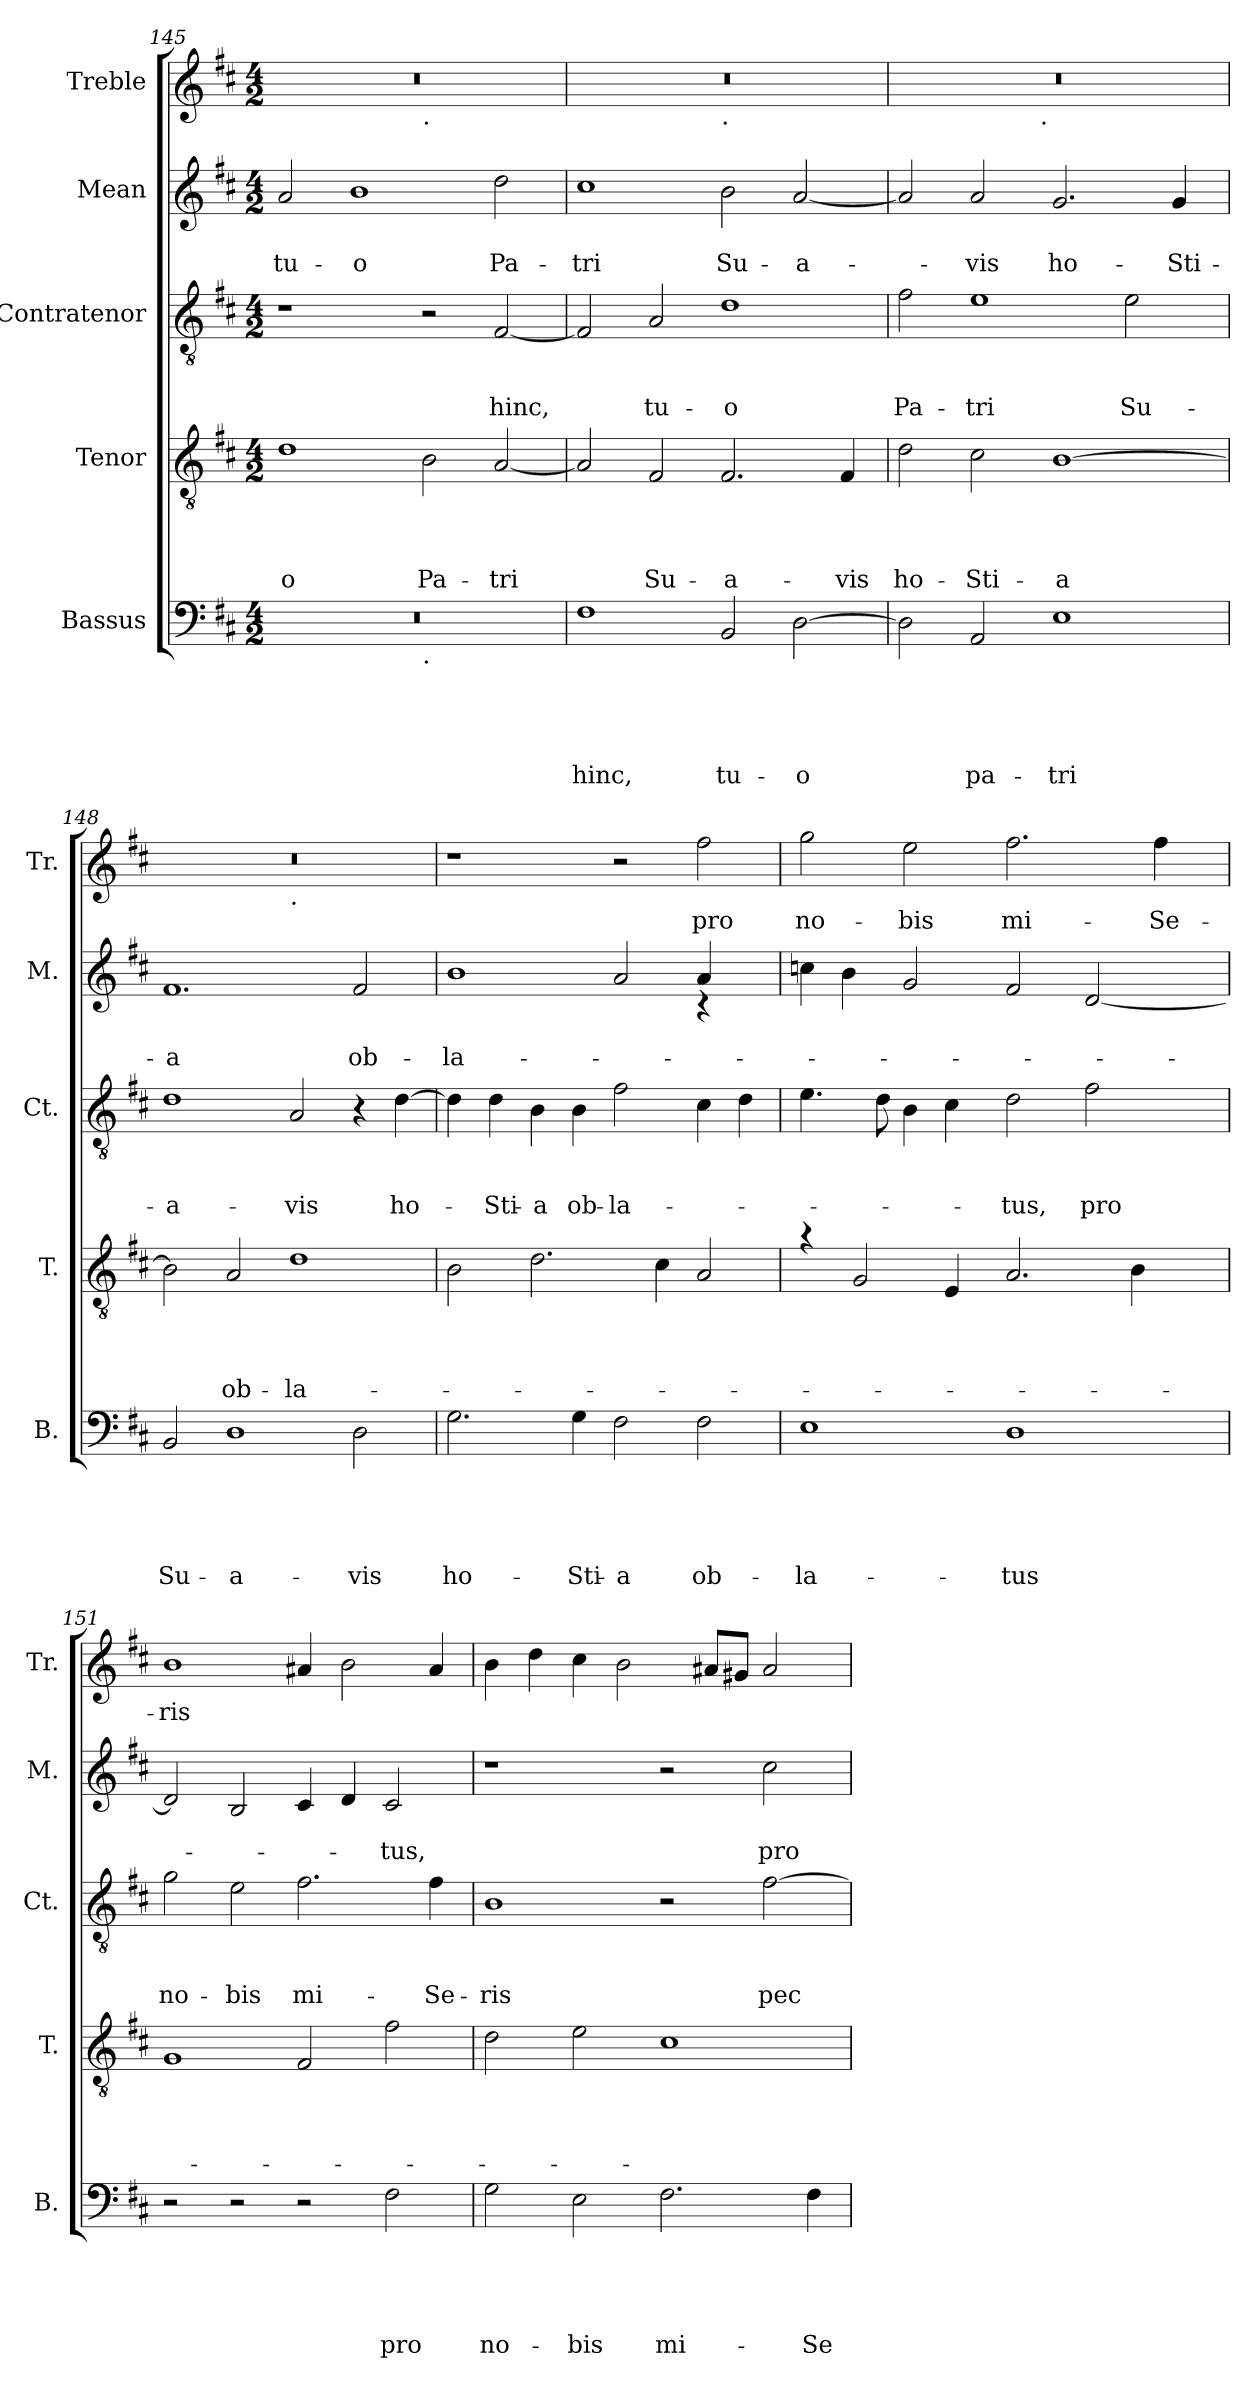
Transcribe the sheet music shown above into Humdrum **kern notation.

**kern	**text	**text	**text	**text	**text	**kern	**text	**text	**text	**text	**kern	**text	**text	**text	**kern	**text	**text	**kern	**text
*part5	*part5	*part5	*part5	*part5	*part5	*part4	*part4	*part4	*part4	*part4	*part3	*part3	*part3	*part3	*part2	*part2	*part2	*part1	*part1
*staff5	*staff5	*staff5	*staff5	*staff5	*staff5	*staff4	*staff4	*staff4	*staff4	*staff4	*staff3	*staff3	*staff3	*staff3	*staff2	*staff2	*staff2	*staff1	*staff1
*I"Bassus	*	*	*	*	*	*I"Tenor	*	*	*	*	*I"Contratenor	*	*	*	*I"Mean	*	*	*I"Treble	*
*I'B.	*	*	*	*	*	*I'T.	*	*	*	*	*I'Ct.	*	*	*	*I'M.	*	*	*I'Tr.	*
*clefF4	*	*	*	*	*	*clefGv2	*	*	*	*	*clefGv2	*	*	*	*clefG2	*	*	*clefG2	*
*k[f#c#]	*	*	*	*	*	*k[f#c#]	*	*	*	*	*k[f#c#]	*	*	*	*k[f#c#]	*	*	*k[f#c#]	*
*D:	*	*	*	*	*	*D:	*	*	*	*	*D:	*	*	*	*D:	*	*	*D:	*
*M4/2	*	*	*	*	*	*M4/2	*	*	*	*	*M4/2	*	*	*	*M4/2	*	*	*M4/2	*
=145	=145	=145	=145	=145	=145	=145	=145	=145	=145	=145	=145	=145	=145	=145	=145	=145	=145	=145	=145
!	!	!	!	!	!	!	!	!	!	!LO:LY:b	!	!	!	!	!	!	!LO:LY:b	!	!
*^	*	*	*	*	*	*	*	*	*	*	*	*	*	*	*	*	*	*^	*
0r	1ryy	.	.	.	.	.	1d	.	.	.	-o	1r	.	.	.	2a/	.	tu-	0r	1ryy	.
!	!	!	!	!	!	!	!	!	!	!	!	!	!	!	!	!	!	!LO:LY:b	!	!	!
.	.	.	.	.	.	.	.	.	.	.	.	.	.	.	.	1b	.	-o	.	.	.
!	!	!	!	!	!	!	!	!	!	!	!	!	!	!	!	!	!	!	!	!LO:TX:b:t=.	!
!	!LO:TX:b:t=.	!	!	!	!	!	!	!	!	!	!	!	!	!	!	!	!	!	!	!	!
!	!	!	!	!	!	!	!	!	!	!	!LO:LY:b	!	!	!	!	!	!	!	!	!	!
.	1ryy	.	.	.	.	.	2B\	.	.	.	Pa-	2r	.	.	.	.	.	.	.	1ryy	.
!	!	!	!	!	!	!	!	!	!	!	!LO:LY:b	!	!	!	!LO:LY:b	!	!	!LO:LY:b	!	!	!
.	.	.	.	.	.	.	[<2A/	.	.	.	-tri	[<2F#/	.	.	hinc,	2dd\	.	Pa-	.	.	.
=146	=146	=146	=146	=146	=146	=146	=146	=146	=146	=146	=146	=146	=146	=146	=146	=146	=146	=146	=146	=146	=146
!	!	!	!	!	!	!LO:LY:b	!	!	!	!	!	!	!	!	!	!	!	!LO:LY:b	!	!	!
*v	*v	*	*	*	*	*	*	*	*	*	*	*	*	*	*	*	*	*	*	*	*
1F#	.	.	.	.	hinc,	2A/]	.	.	.	.	2F#/]	.	.	.	1cc#	.	-tri	0r	1ryy	.
!	!	!	!	!	!	!	!	!	!	!LO:LY:b	!	!	!	!LO:LY:b	!	!	!	!	!	!
.	.	.	.	.	.	2F#/	.	.	.	Su-	2A/	.	.	tu-	.	.	.	.	.	.
!	!	!	!	!	!	!	!	!	!	!	!	!	!	!	!	!	!	!	!LO:TX:b:t=.	!
!	!	!	!	!	!LO:LY:b	!	!	!	!	!LO:LY:b	!	!	!	!LO:LY:b	!	!	!LO:LY:b	!	!	!
2BB/	.	.	.	.	tu-	2.F#/	.	.	.	-a-	1d	.	.	-o	2b\	.	Su-	.	1ryy	.
!	!	!	!	!	!LO:LY:b	!	!	!	!	!	!	!	!	!	!	!	!LO:LY:b	!	!	!
[>2D\	.	.	.	.	-o	.	.	.	.	.	.	.	.	.	[<2a/	.	-a-	.	.	.
!	!	!	!	!	!	!	!	!	!	!LO:LY:b	!	!	!	!	!	!	!	!	!	!
.	.	.	.	.	.	4F#/	.	.	.	-vis	.	.	.	.	.	.	.	.	.	.
=147	=147	=147	=147	=147	=147	=147	=147	=147	=147	=147	=147	=147	=147	=147	=147	=147	=147	=147	=147	=147
!	!	!	!	!	!	!	!	!	!	!LO:LY:b	!	!	!	!LO:LY:b	!	!	!	!	!	!
2D\]	.	.	.	.	.	2d\	.	.	.	ho-	2f#\	.	.	Pa-	2a/]	.	.	0r	2ryy	.
!	!	!	!	!	!LO:LY:b	!	!	!	!	!LO:LY:b	!	!	!	!LO:LY:b	!	!	!LO:LY:b	!	!	!
2AA/	.	.	.	.	pa-	2c#\	.	.	.	-Sti-	1e	.	.	-tri	2a/	.	-vis	.	4...ryy	.
!	!	!	!	!	!	!	!	!	!	!	!	!	!	!	!	!	!	!	!LO:TX:b:t=.	!
.	.	.	.	.	.	.	.	.	.	.	.	.	.	.	.	.	.	.	1ryy	.
!	!	!	!	!	!LO:LY:b	!	!	!	!	!LO:LY:b:rj	!	!	!	!	!	!	!LO:LY:b	!	!	!
1E	.	.	.	.	-tri	[>1B	.	.	.	-a	.	.	.	.	2.g/	.	ho-	.	.	.
!	!	!	!	!	!	!	!	!	!	!	!	!	!	!LO:LY:b	!	!	!	!	!	!
.	.	.	.	.	.	.	.	.	.	.	2e\	.	.	Su-	.	.	.	.	.	.
!	!	!	!	!	!	!	!	!	!	!	!	!	!	!	!	!	!LO:LY:b	!	!	!
.	.	.	.	.	.	.	.	.	.	.	.	.	.	.	4g/	.	-Sti-	.	.	.
.	.	.	.	.	.	.	.	.	.	.	.	.	.	.	.	.	.	.	32ryy	.
!!LO:PB:g=z	!!
=148	=148	=148	=148	=148	=148	=148	=148	=148	=148	=148	=148	=148	=148	=148	=148	=148	=148	=148	=148	=148
!	!	!	!	!	!LO:LY:b	!	!	!	!	!	!	!	!	!LO:LY:b	!	!	!LO:LY:b	!	!	!
2BB/	.	.	.	.	Su-	2B\]	.	.	.	.	1d	.	.	-a-	1.f#	.	-a	0r	1ryy	.
!	!	!	!	!	!LO:LY:b	!	!	!	!	!LO:LY:b	!	!	!	!	!	!	!	!	!	!
1D	.	.	.	.	-a-	2A/	.	.	.	ob-	.	.	.	.	.	.	.	.	.	.
!	!	!	!	!	!	!	!	!	!	!	!	!	!	!	!	!	!	!	!LO:TX:b:t=.	!
!	!	!	!	!	!	!	!	!	!	!LO:LY:b	!	!	!	!LO:LY:b	!	!	!	!	!	!
.	.	.	.	.	.	1d	.	.	.	-la-	2A/	.	.	-vis	.	.	.	.	1ryy	.
!	!	!	!	!	!LO:LY:b	!	!	!	!	!	!	!	!	!	!	!	!LO:LY:b	!	!	!
2D\	.	.	.	.	-vis	.	.	.	.	.	4r	.	.	.	2f#/	.	ob-	.	.	.
!	!	!	!	!	!	!	!	!	!	!	!	!	!	!LO:LY:b	!	!	!	!	!	!
.	.	.	.	.	.	.	.	.	.	.	[>4d\	.	.	ho-	.	.	.	.	.	.
=149	=149	=149	=149	=149	=149	=149	=149	=149	=149	=149	=149	=149	=149	=149	=149	=149	=149	=149	=149	=149
!	!	!	!	!	!LO:LY:b	!	!	!	!	!	!	!	!	!	!	!	!LO:LY:b	!	!	!
*	*	*	*	*	*	*	*	*	*	*	*	*	*	*	*^	*	*	*	*	*
*	*	*	*	*	*	*	*	*	*	*	*	*	*	*	*	*^	*	*	*v	*v	*
2.G\	.	.	.	.	ho-	2B\	.	.	.	.	4d\]	.	.	.	1b	1ryy	1.ryy	.	-la-	1r	.
!	!	!	!	!	!	!	!	!	!	!	!	!	!	!LO:LY:b	!	!	!	!	!	!	!
.	.	.	.	.	.	.	.	.	.	.	4d\	.	.	-Sti-	.	.	.	.	.	.	.
!	!	!	!	!	!	!	!	!	!	!	!	!	!	!LO:LY:b	!	!	!	!	!	!	!
.	.	.	.	.	.	2.d\	.	.	.	.	4B\	.	.	-a	.	.	.	.	.	.	.
!	!	!	!	!	!LO:LY:b	!	!	!	!	!	!	!	!	!LO:LY:b	!	!	!	!	!	!	!
4G\	.	.	.	.	-Sti-	.	.	.	.	.	4B\	.	.	ob-	.	.	.	.	.	.	.
!	!	!	!	!	!LO:LY:b	!	!	!	!	!	!	!	!	!LO:LY:b:rj	!	!	!	!	!	!	!
2F#\	.	.	.	.	-a	.	.	.	.	.	2f#\	.	.	-la-	4ryy	2a/	.	.	.	2r	.
.	.	.	.	.	.	4c#\	.	.	.	.	.	.	.	.	2.ryy	.	.	.	.	.	.
!	!	!	!	!	!LO:LY:b	!	!	!	!	!	!	!	!	!	!	!	!	!	!	!	!LO:LY:b
2F#\	.	.	.	.	ob-	2A/	.	.	.	.	4c#\	.	.	.	.	4a/	4r	.	.	2ff#\	pro
.	.	.	.	.	.	.	.	.	.	.	4d\	.	.	.	.	4ryy	4ryy	.	.	.	.
=150	=150	=150	=150	=150	=150	=150	=150	=150	=150	=150	=150	=150	=150	=150	=150	=150	=150	=150	=150	=150	=150
!	!	!	!	!	!LO:LY:b	!	!	!	!	!	!	!	!	!	!	!	!	!	!	!	!LO:LY:b
*	*	*	*	*	*	*^	*	*	*	*	*	*	*	*	*	*	*	*	*	*	*
*	*	*	*	*	*	*	*^	*	*	*	*	*	*	*	*	*	*	*	*	*	*	*
*	*	*	*	*	*	*	*	*^	*	*	*	*	*	*	*	*	*v	*v	*v	*	*	*	*
1E	.	.	.	.	-la-	4ra	2.ryy	1ryy	1ryy	.	.	.	.	4.e\	.	.	.	4ccn\	.	.	2gg\	no-
.	.	.	.	.	.	32ryy	.	.	.	.	.	.	.	.	.	.	.	4b\	.	.	.	.
.	.	.	.	.	.	2G/	.	.	.	.	.	.	.	.	.	.	.	.	.	.	.	.
.	.	.	.	.	.	.	.	.	.	.	.	.	.	8d\	.	.	.	.	.	.	.	.
!	!	!	!	!	!	!	!	!	!	!	!	!	!	!	!	!	!	!	!	!	!	!LO:LY:b
.	.	.	.	.	.	.	.	.	.	.	.	.	.	4B\	.	.	.	2g/	.	.	2ee\	-bis
.	.	.	.	.	.	.	4E/	.	.	.	.	.	.	4c#\	.	.	.	.	.	.	.	.
.	.	.	.	.	.	16.ryy	.	.	.	.	.	.	.	.	.	.	.	.	.	.	.	.
.	.	.	.	.	.	1ryy	.	.	.	.	.	.	.	.	.	.	.	.	.	.	.	.
!	!	!	!	!	!LO:LY:b	!	!	!	!	!	!	!	!	!	!	!	!LO:LY:b	!	!	!	!	!LO:LY:b
1D	.	.	.	.	-tus	.	16.ryy	2.A/	2ryy	.	.	.	.	2d\	.	.	-tus,	2f#/	.	.	2.ff#\	mi-
.	.	.	.	.	.	.	2ryy	.	.	.	.	.	.	.	.	.	.	.	.	.	.	.
!	!	!	!	!	!	!	!	!	!	!	!	!	!	!	!	!	!LO:LY:b	!	!	!	!	!
.	.	.	.	.	.	.	.	.	8ryy	.	.	.	.	2f#\	.	.	pro	[<2d/	.	.	.	.
.	.	.	.	.	.	.	4ryy	.	.	.	.	.	.	.	.	.	.	.	.	.	.	.
.	.	.	.	.	.	.	.	.	32ryy	.	.	.	.	.	.	.	.	.	.	.	.	.
.	.	.	.	.	.	.	.	.	4B\	.	.	.	.	.	.	.	.	.	.	.	.	.
!	!	!	!	!	!	!	!	!	!	!	!	!	!	!	!	!	!	!	!	!	!	!LO:LY:b
.	.	.	.	.	.	.	.	16.ryy	.	.	.	.	.	.	.	.	.	.	.	.	4ff#\	-Se-
.	.	.	.	.	.	.	8ryy	8ryy	.	.	.	.	.	.	.	.	.	.	.	.	.	.
.	.	.	.	.	.	8ryy	.	.	.	.	.	.	.	.	.	.	.	.	.	.	.	.
.	.	.	.	.	.	.	.	.	16.ryy	.	.	.	.	.	.	.	.	.	.	.	.	.
.	.	.	.	.	.	.	32ryy	32ryy	.	.	.	.	.	.	.	.	.	.	.	.	.	.
*	*	*	*	*	*	*	*	*v	*v	*	*	*	*	*	*	*	*	*	*	*	*	*
=151	=151	=151	=151	=151	=151	=151	=151	=151	=151	=151	=151	=151	=151	=151	=151	=151	=151	=151	=151	=151	=151
!	!	!	!	!	!	!	!	!	!	!	!	!	!	!	!	!LO:LY:b	!	!	!	!	!LO:LY:b
*	*	*	*	*	*	*v	*v	*v	*	*	*	*	*	*	*	*	*	*	*	*	*
2r	.	.	.	.	.	1G	.	.	.	.	2g\	.	.	no-	2d/]	.	.	1b	-ris
!	!	!	!	!	!	!	!	!	!	!	!	!	!	!LO:LY:b	!	!	!	!	!
2r	.	.	.	.	.	.	.	.	.	.	2e\	.	.	-bis	2B/	.	.	.	.
!	!	!	!	!	!	!	!	!	!	!	!	!	!	!LO:LY:b	!	!	!	!	!
2r	.	.	.	.	.	2F#/	.	.	.	.	2.f#\	.	.	mi-	4c#/	.	.	4a#X/	.
.	.	.	.	.	.	.	.	.	.	.	.	.	.	.	4d/	.	.	2b\	.
!	!	!	!	!	!LO:LY:b	!	!	!	!	!	!	!	!	!	!	!	!LO:LY:b	!	!
2F#\	.	.	.	.	pro	2f#\	.	.	.	.	.	.	.	.	2c#/	.	-tus,	.	.
!	!	!	!	!	!	!	!	!	!	!	!	!	!	!LO:LY:b	!	!	!	!	!
.	.	.	.	.	.	.	.	.	.	.	4f#\	.	.	-Se-	.	.	.	4a#/	.
=152	=152	=152	=152	=152	=152	=152	=152	=152	=152	=152	=152	=152	=152	=152	=152	=152	=152	=152	=152
!	!	!	!	!	!LO:LY:b	!	!	!	!	!	!	!	!	!LO:LY:b	!	!	!	!	!
2G\	.	.	.	.	no-	2d\	.	.	.	.	1B	.	.	-ris	1r	.	.	4b\	.
.	.	.	.	.	.	.	.	.	.	.	.	.	.	.	.	.	.	4dd\	.
!	!	!	!	!	!LO:LY:b	!	!	!	!	!	!	!	!	!	!	!	!	!	!
2E\	.	.	.	.	-bis	2e\	.	.	.	.	.	.	.	.	.	.	.	4cc#\	.
.	.	.	.	.	.	.	.	.	.	.	.	.	.	.	.	.	.	2b\	.
!	!	!	!	!	!LO:LY:b	!	!	!	!	!	!	!	!	!	!	!	!	!	!
2.F#\	.	.	.	.	mi-	1c#	.	.	.	.	2r	.	.	.	2r	.	.	.	.
.	.	.	.	.	.	.	.	.	.	.	.	.	.	.	.	.	.	8a#/L	.
.	.	.	.	.	.	.	.	.	.	.	.	.	.	.	.	.	.	8g#/J	.
!	!	!	!	!	!	!	!	!	!	!	!	!	!	!LO:LY:b	!	!	!LO:LY:b	!	!
.	.	.	.	.	.	.	.	.	.	.	[<2f#\	.	.	pec-	2cc#\	.	pro	2a#/	.
!	!	!	!	!	!LO:LY:b	!	!	!	!	!	!	!	!	!	!	!	!	!	!
4F#\	.	.	.	.	-Se-	.	.	.	.	.	.	.	.	.	.	.	.	.	.
=	=	=	=	=	=	=	=	=	=	=	=	=	=	=	=	=	=	=	=
*-	*-	*-	*-	*-	*-	*-	*-	*-	*-	*-	*-	*-	*-	*-	*-	*-	*-	*-	*-
